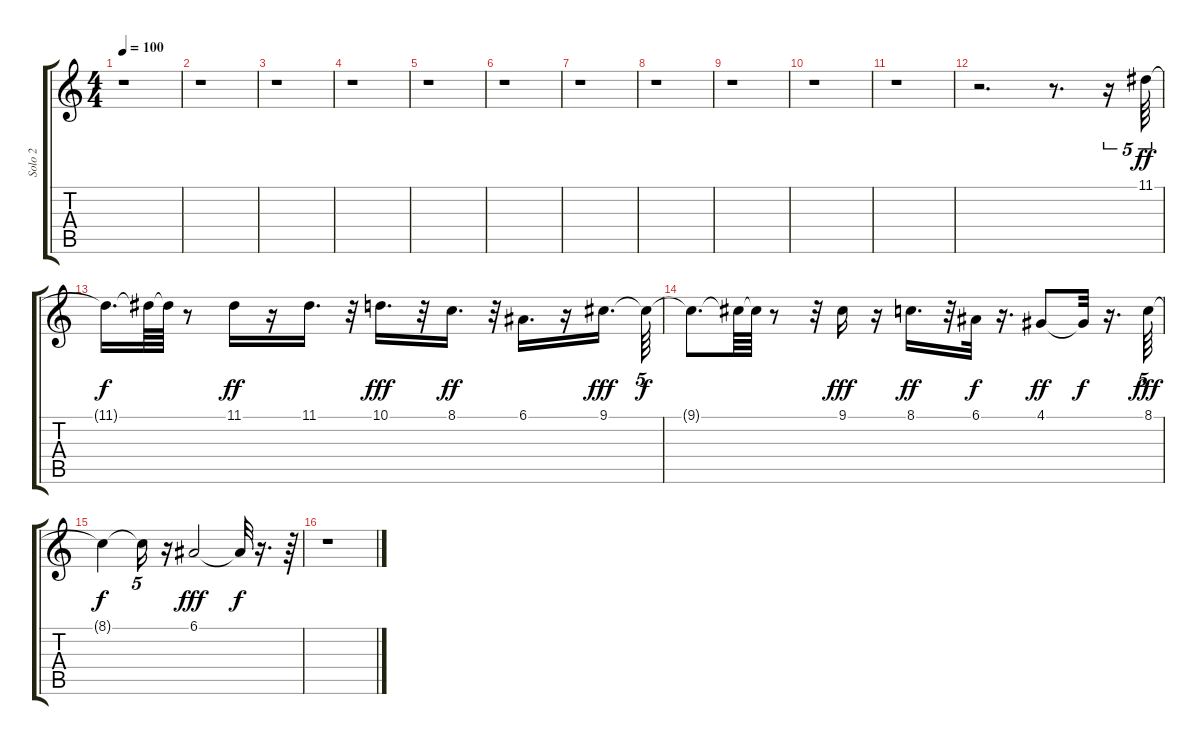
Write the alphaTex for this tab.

\track ("Solo 2" "Solo 2") {instrument fx8scifi}
\staff {score tabs}
\tuning (E4 B3 G3 D3 A2 E2) {hide}
\ts (4 4)
\tempo 100
\clef g2
\ks c
r.1{dy f} |
r.1 |
r.1 |
r.1 |
r.1 |
r.1 |
r.1 |
r.1 |
r.1 |
r.1 |
r.1 |
r.2{d} r.8{d} r.16{tu (5 4)} 11.1.64{tu (5 4) dy ff} |
11.1{t}.16{d dy f} 11.1{t}.64 11.1{t}.64 r.8 11.1.16{dy ff} r.16 11.1.16{d} r.32 10.1.16{d dy fff} r.32 8.1.16{d dy ff} r.32 6.1.16{d} r.16 9.1.16{d dy fff} 9.1{t}.64{tu (5 4) dy f} |
9.1{t}.8{d} 9.1{t}.64 9.1{t}.64 r.8 r.32 9.1.16{dy fff} r.16 8.1.16{d dy ff} r.32 6.1.32{dy f} r.16{d} 4.1.8{dy ff} 4.1{t}.32{dy f} r.16{d} 8.1.64{tu (5 4) dy fff} |
8.1{t}.4{dy f} 8.1{t}.16{tu (5 4)} r.16 6.1.2{dy fff} 6.1{t}.32{dy f} r.16{d} r.64{tu (5 4)} |
r.1
